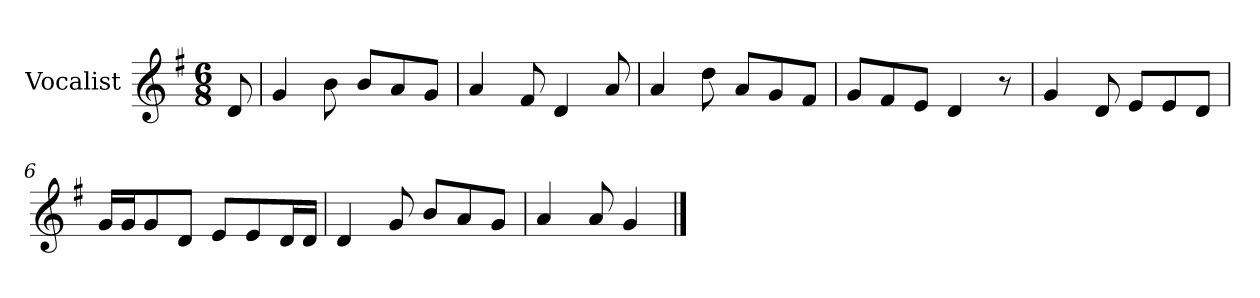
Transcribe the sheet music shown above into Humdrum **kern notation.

**kern
*part1
*staff1
*I"Vocalist
*k[f#]
*G:
*M6/8
=
8d
=1
4g
8b
8bL
8a
8gJ
=2
4a
8f#
4d
8a
=3
4a
8dd
8aL
8g
8f#J
=4
8gL
8f#
8eJ
4d
8r
=5
4g
8d
8eL
8e
8dJ
=6
16gLL
16gJ
8g
8dJ
8eL
8e
16dL
16dJJ
=7
4d
8g
8bL
8a
8gJ
=8
4a
8a
4g
==
*-
